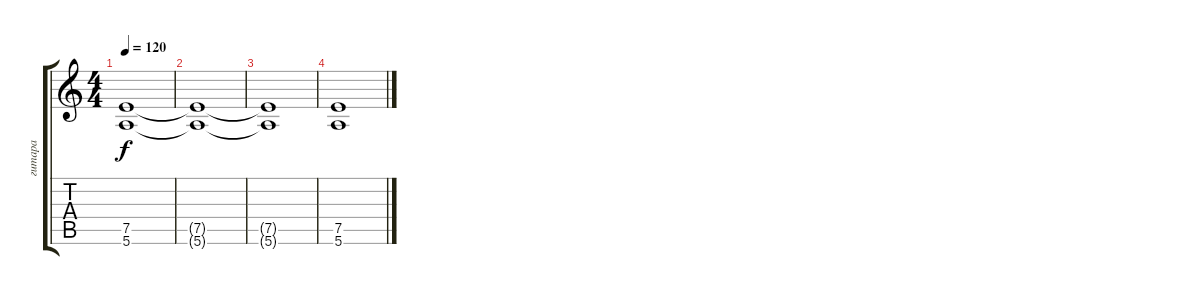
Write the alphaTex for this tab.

\track ("гитара" "гитара") {instrument overdrivenguitar}
\staff {score tabs}
\tuning (E4 B3 G3 D3 A2 E2) {hide}
\ts (4 4)
\tempo 120
\clef g2
\ks c
(7.5 5.6).1{dy f} |
(7.5{t} 5.6{t}).1 |
(7.5{t} 5.6{t}).1 |
(7.5 5.6).1
